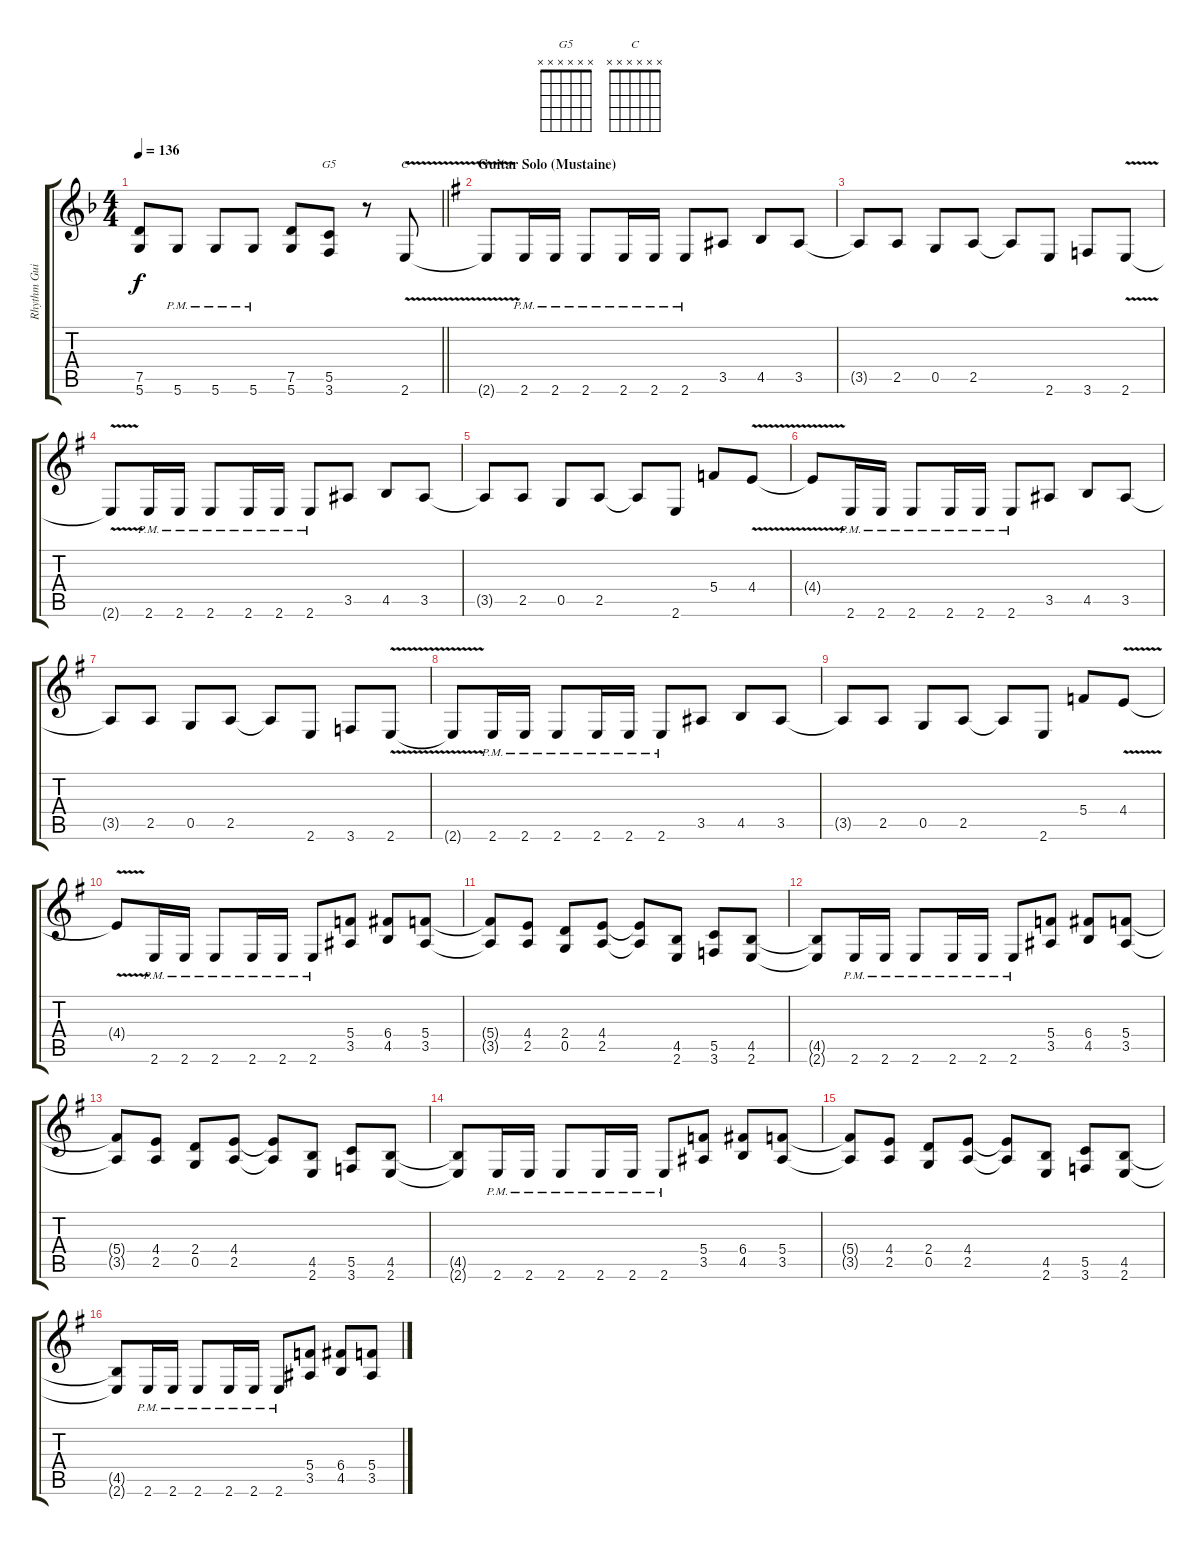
\track ("Rhythm Guitar 1" "Rhythm Gui") {instrument distortionguitar}
\staff {score tabs}
\tuning (D4 A3 F3 C3 G2 D2) {hide}
\chord ("G5" x x x x x x)
\chord ("C" x x x x x x)
\ts (4 4)
\tempo 136
\clef g2
\barLineRight lightlight
\ks dminor
(7.5{t} 5.6{t}).8{dy f} 5.6{pm}.8 5.6{pm}.8 5.6{pm}.8 (7.5 5.6).8 (5.5 3.6).8{ch "G5"} r.8 2.6{v}.8{ch "C"} |
\section ("" "Guitar Solo (Mustaine)")
\ks eminor
2.6{v t}.8 2.6{pm}.16 2.6{pm}.16 2.6{pm}.8 2.6{pm}.16 2.6{pm}.16 2.6{pm}.8 3.5.8 4.5.8 3.5.8 |
3.5{t}.8 2.5.8 0.5.8 2.5.8 2.5{t}.8 2.6.8 3.6.8 2.6{v}.8 |
2.6{v t}.8 2.6{pm}.16 2.6{pm}.16 2.6{pm}.8 2.6{pm}.16 2.6{pm}.16 2.6{pm}.8 3.5.8 4.5.8 3.5.8 |
3.5{t}.8 2.5.8 0.5.8 2.5.8 2.5{t}.8 2.6.8 5.4.8 4.4{v}.8 |
4.4{v t}.8 2.6{pm}.16 2.6{pm}.16 2.6{pm}.8 2.6{pm}.16 2.6{pm}.16 2.6{pm}.8 3.5.8 4.5.8 3.5.8 |
3.5{t}.8 2.5.8 0.5.8 2.5.8 2.5{t}.8 2.6.8 3.6.8 2.6{v}.8 |
2.6{v t}.8 2.6{pm}.16 2.6{pm}.16 2.6{pm}.8 2.6{pm}.16 2.6{pm}.16 2.6{pm}.8 3.5.8 4.5.8 3.5.8 |
3.5{t}.8 2.5.8 0.5.8 2.5.8 2.5{t}.8 2.6.8 5.4.8 4.4{v}.8 |
4.4{v t}.8 2.6{pm}.16 2.6{pm}.16 2.6{pm}.8 2.6{pm}.16 2.6{pm}.16 2.6{pm}.8 (5.4 3.5).8 (6.4 4.5).8 (5.4 3.5).8 |
(5.4{t} 3.5{t}).8 (4.4 2.5).8 (2.4 0.5).8 (4.4 2.5).8 (4.4{t} 2.5{t}).8 (4.5 2.6).8 (5.5 3.6).8 (4.5 2.6).8 |
(4.5{t} 2.6{t}).8 2.6{pm}.16 2.6{pm}.16 2.6{pm}.8 2.6{pm}.16 2.6{pm}.16 2.6{pm}.8 (5.4 3.5).8 (6.4 4.5).8 (5.4 3.5).8 |
(5.4{t} 3.5{t}).8 (4.4 2.5).8 (2.4 0.5).8 (4.4 2.5).8 (4.4{t} 2.5{t}).8 (4.5 2.6).8 (5.5 3.6).8 (4.5 2.6).8 |
(4.5{t} 2.6{t}).8 2.6{pm}.16 2.6{pm}.16 2.6{pm}.8 2.6{pm}.16 2.6{pm}.16 2.6{pm}.8 (5.4 3.5).8 (6.4 4.5).8 (5.4 3.5).8 |
(5.4{t} 3.5{t}).8 (4.4 2.5).8 (2.4 0.5).8 (4.4 2.5).8 (4.4{t} 2.5{t}).8 (4.5 2.6).8 (5.5 3.6).8 (4.5 2.6).8 |
(4.5{t} 2.6{t}).8 2.6{pm}.16 2.6{pm}.16 2.6{pm}.8 2.6{pm}.16 2.6{pm}.16 2.6{pm}.8 (5.4 3.5).8 (6.4 4.5).8 (5.4 3.5).8
